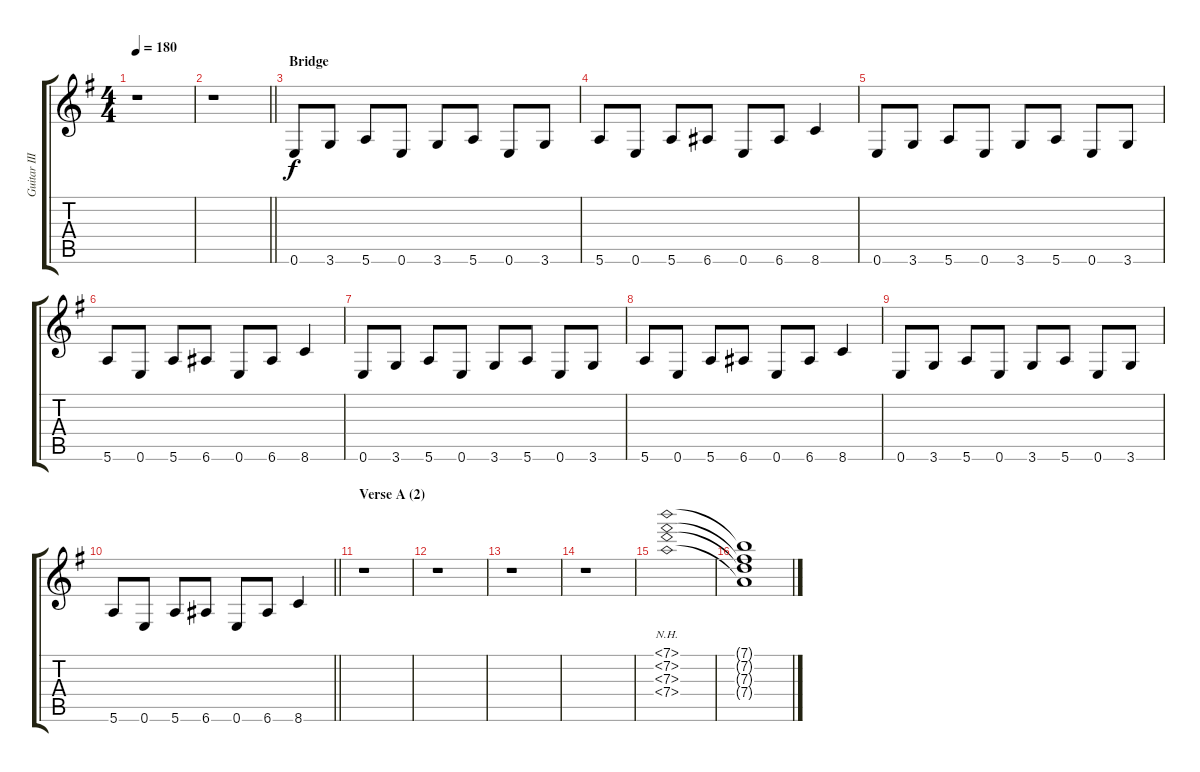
\track ("Guitar III (Jun)" "Guitar III") {instrument distortionguitar}
\staff {score tabs}
\tuning (E4 B3 G3 D3 A2 E2) {hide}
\ts (4 4)
\tempo 180
\clef g2
\ks g
r.1{dy f} |
\barLineRight lightlight
r.1 |
\section ("" "Bridge")
0.6.8 3.6.8 5.6.8 0.6.8 3.6.8 5.6.8 0.6.8 3.6.8 |
5.6.8 0.6.8 5.6.8 6.6.8 0.6.8 6.6.8 8.6.4 |
0.6.8 3.6.8 5.6.8 0.6.8 3.6.8 5.6.8 0.6.8 3.6.8 |
5.6.8 0.6.8 5.6.8 6.6.8 0.6.8 6.6.8 8.6.4 |
0.6.8 3.6.8 5.6.8 0.6.8 3.6.8 5.6.8 0.6.8 3.6.8 |
5.6.8 0.6.8 5.6.8 6.6.8 0.6.8 6.6.8 8.6.4 |
0.6.8 3.6.8 5.6.8 0.6.8 3.6.8 5.6.8 0.6.8 3.6.8 |
\barLineRight lightlight
5.6.8 0.6.8 5.6.8 6.6.8 0.6.8 6.6.8 8.6.4 |
\section ("" "Verse A (2)")
r.1 |
r.1 |
r.1 |
r.1 |
(7.1{nh} 7.2{nh} 7.3{nh} 7.4{nh}).1 |
(7.1{t} 7.2{t} 7.3{t} 7.4{t}).1
